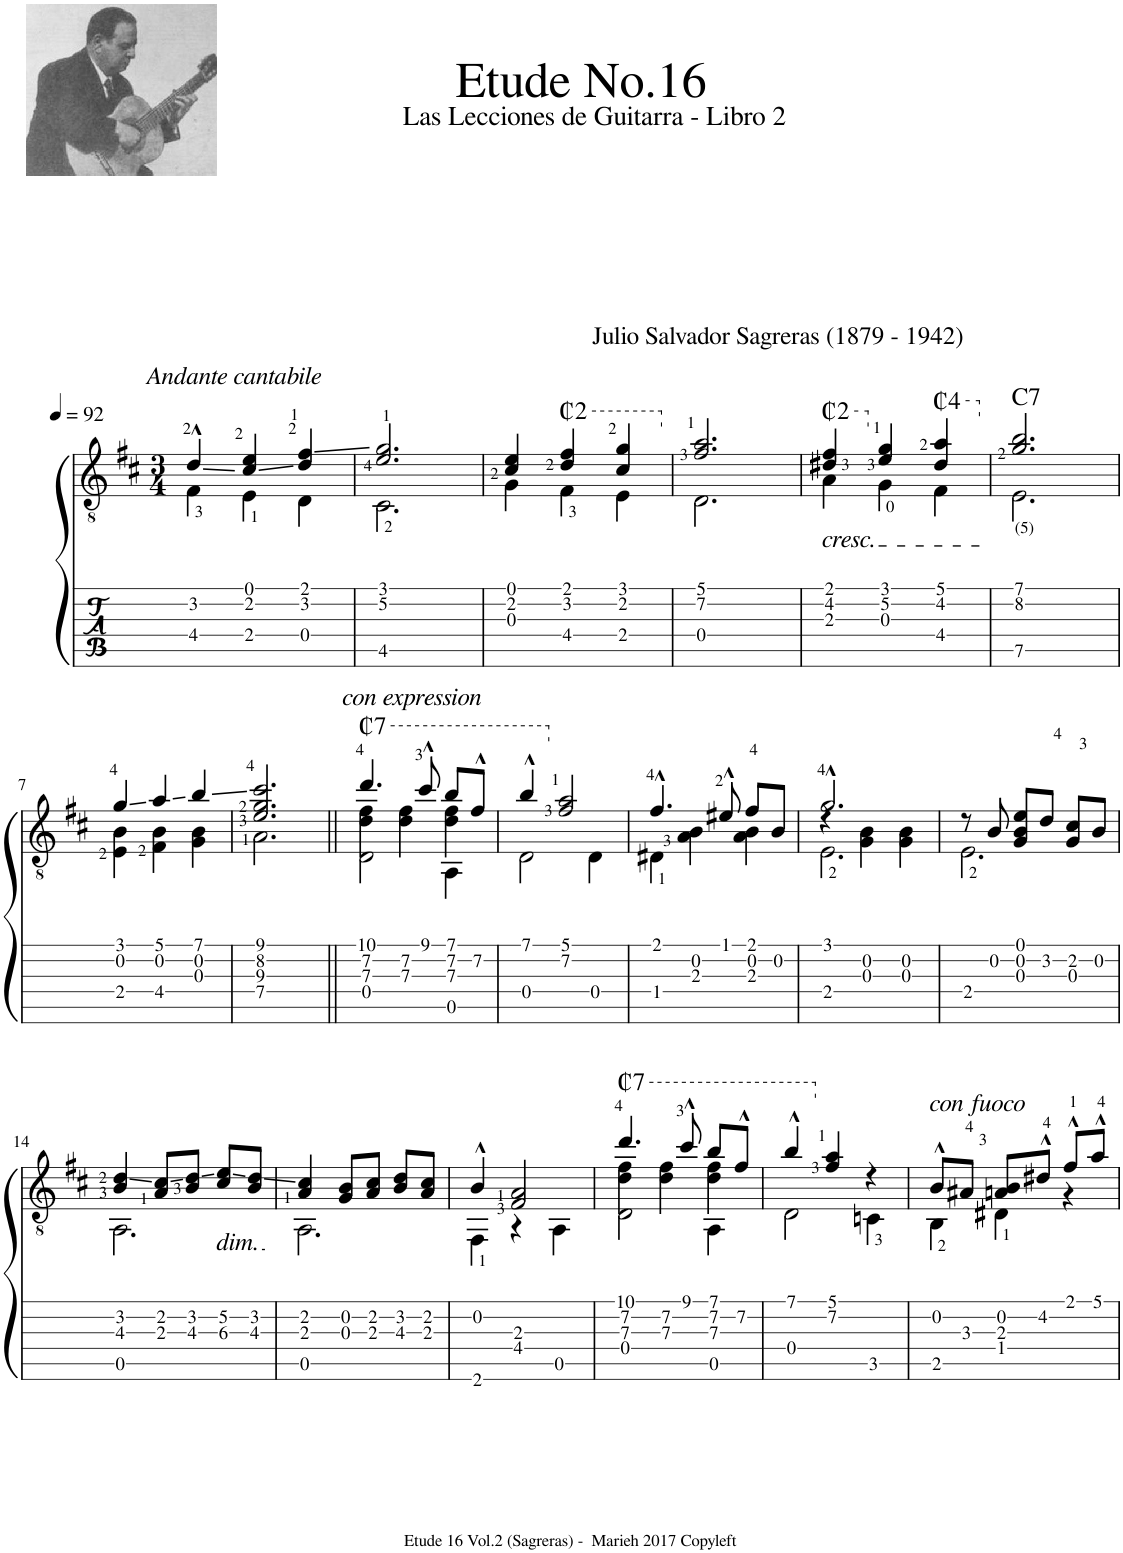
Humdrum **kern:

**kern	**kern
*part2	*part1
*staff2	*staff1
*I"Guitare classique [Tablature]	*I"Guitare classique
*stria6	*
*	*clefGv2
*k[f#c#]	*k[f#c#]
*M3/4	*M3/4
*MM92	*MM92
=1	=1
*^	*^
!	!	!LO:TX:a:i:t=Andante cantabile	!
4d	4F#	4d^^/	4F#\
4c# 4e	4E	4c#/ 4e/	4E\
4d 4f#	4D	4d/ 4f#/	4D\
=2	=2	=2	=2
2.e 2.g	2.C#	2.e/ 2.g/	2.C#\
=3	=3	=3	=3
4c# 4e	4G	4c#/ 4e/	4G\
!	!	!LO:TX:a:t=₵2	!
4d 4f#	4F#	4d/ 4f#/	4F#\
4c# 4g	4E	4c#/ 4g/	4E\
=4	=4	=4	=4
2.f# 2.a	2.D	2.f#/ 2.a/	2.D\
=5	=5	=5	=5
!	!	!LO:TX:a:t=₵2	!
!	!	!LO:TX:b:i:t=cresc.	!
4d#X 4f#	4A	4d#X/ 4f#/	4A\
4e 4g	4G	4e/ 4g/	4G\
!	!	!LO:TX:a:t=₵4	!
4d# 4a	4F#	4d#/ 4a/	4F#\
=6	=6	=6	=6
!	!	!LO:TX:a:t=C7	!
2.g 2.b	2.E	2.g/ 2.b/	2.E\
!!LO:LB:g=z	!!
=7	=7	=7	=7
4g	4E 4B	4g/	4E\ 4B\
4a	4F# 4B	4a/	4F#\ 4B\
4b	4G 4B	4b/	4G\ 4B\
=8	=8	=8	=8
2.e 2.g 2.cc#	2.A	2.e/ 2.g/ 2.cc#/	2.A\
=9||	=9||	=9||	=9||
*	*^	*	*^
!	!	!	!LO:TX:a:i:t=con expression	!	!
!	!	!	!LO:TX:a:t=₵7	!	!
4.dd	4d 4f#	2D	4.dd/	4d\ 4f#\	2D\
.	4d 4f#	.	.	4d\ 4f#\	.
8cc#	.	.	8cc#^^/	.	.
8bL	4d 4f#	4AA	8b/L	4d\ 4f#\	4AA\
8f#J	.	.	8f#^^/J	.	.
*	*v	*v	*	*	*
*	*	*	*v	*v
=10	=10	=10	=10
4b	2D	4b^^/	2D\
2f# 2a	.	2f#/ 2a/	.
.	4D	.	4D\
=11	=11	=11	=11
4.f#	4D#X	4.f#^^/	4D#X\
.	4A 4B	.	4A\ 4B\
8e#X	.	8e#X^^/	.
8f#L	4A 4B	8f#/L	4A\ 4B\
8BJ	.	8B/J	.
=12	=12	=12	=12
*	*^	*	*^
2.g	4r	2.E	2.g^^/	4r	2.E\
.	4G 4B	.	.	4G\ 4B\	.
.	4G 4B	.	.	4G\ 4B\	.
*	*v	*v	*	*	*
*	*	*	*v	*v
=13	=13	=13	=13
8r	2.E	8r	2.E\
8B	.	8B/	.
8G\ 8B\ 8e\L	.	8G/ 8B/ 8e/L	.
8dJ	.	8d/J	.
8G\ 8c#\L	.	8G/ 8c#/L	.
8BJ	.	8B/J	.
!!LO:LB:g=z	!!
=14	=14	=14	=14
4B 4d	2.AA	4B/ 4d/	2.AA\
8A\ 8c#\L	.	8A/ 8c#/L	.
8B\ 8d\J	.	8B/ 8d/J	.
!	!	!LO:TX:b:i:t=dim.	!
8c#\ 8e\L	.	8c#/ 8e/L	.
8B\ 8d\J	.	8B/ 8d/J	.
=15	=15	=15	=15
4A 4c#	2.AA	4A/ 4c#/	2.AA\
8G\ 8B\L	.	8G/ 8B/L	.
8A\ 8c#\J	.	8A/ 8c#/J	.
8B\ 8d\L	.	8B/ 8d/L	.
8A\ 8c#\J	.	8A/ 8c#/J	.
=16	=16	=16	=16
4B	4FF#	4B^^/	4FF#\
2F# 2A	4r	2F#/ 2A/	4r
.	4AA	.	4AA\
=17	=17	=17	=17
*	*^	*	*^
!	!	!	!LO:TX:a:t=₵7	!	!
4.dd	4d 4f#	2D	4.dd/	4d\ 4f#\	2D\
.	4d 4f#	.	.	4d\ 4f#\	.
8cc#	.	.	8cc#^^/	.	.
8bL	4d 4f#	4AA	8b/L	4d\ 4f#\	4AA\
8f#J	.	.	8f#^^/J	.	.
*	*v	*v	*	*	*
*	*	*	*v	*v
=18	=18	=18	=18
4b	2D	4b^^/	2D\
4f# 4a	.	4f#/ 4a/	.
4r	4Cn	4r	4Cn\
=19	=19	=19	=19
!	!	!LO:TX:a:i:t=con fuoco	!
8BL	4BB	8B^^/L	4BB\
8A#XJ	.	8A#X/J	.
8An\ 8B\L	4D#X	8An/ 8B/L	4D#X\
8d#XJ	.	8d#X^^/J	.
8f#L	4r	8f#^^/L	4r
8aJ	.	8a^^/J	.
*v	*v	*	*
*	*v	*v
=	=
*-	*-
